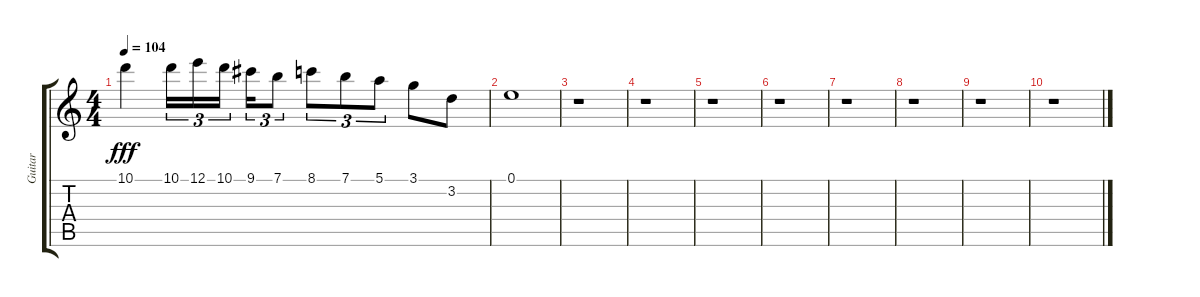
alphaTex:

\track ("Guitar  " "Guitar  ") {instrument distortionguitar}
\staff {score tabs}
\tuning (E4 B3 G3 D3 A2 E2) {hide}
\ts (4 4)
\tempo 104
\clef g2
\ks c
10.1.4{dy fff} 10.1.16{tu (3 2)} 12.1.16{tu (3 2)} 10.1.16{tu (3 2) beam splitsecondary} 9.1.16{tu (3 2)} 7.1.8{tu (3 2)} 8.1.8{tu (3 2)} 7.1.8{tu (3 2)} 5.1.8{tu (3 2)} 3.1.8 3.2.8 |
0.1.1 |
r.1 |
r.1 |
r.1 |
r.1 |
r.1 |
r.1 |
r.1 |
r.1
